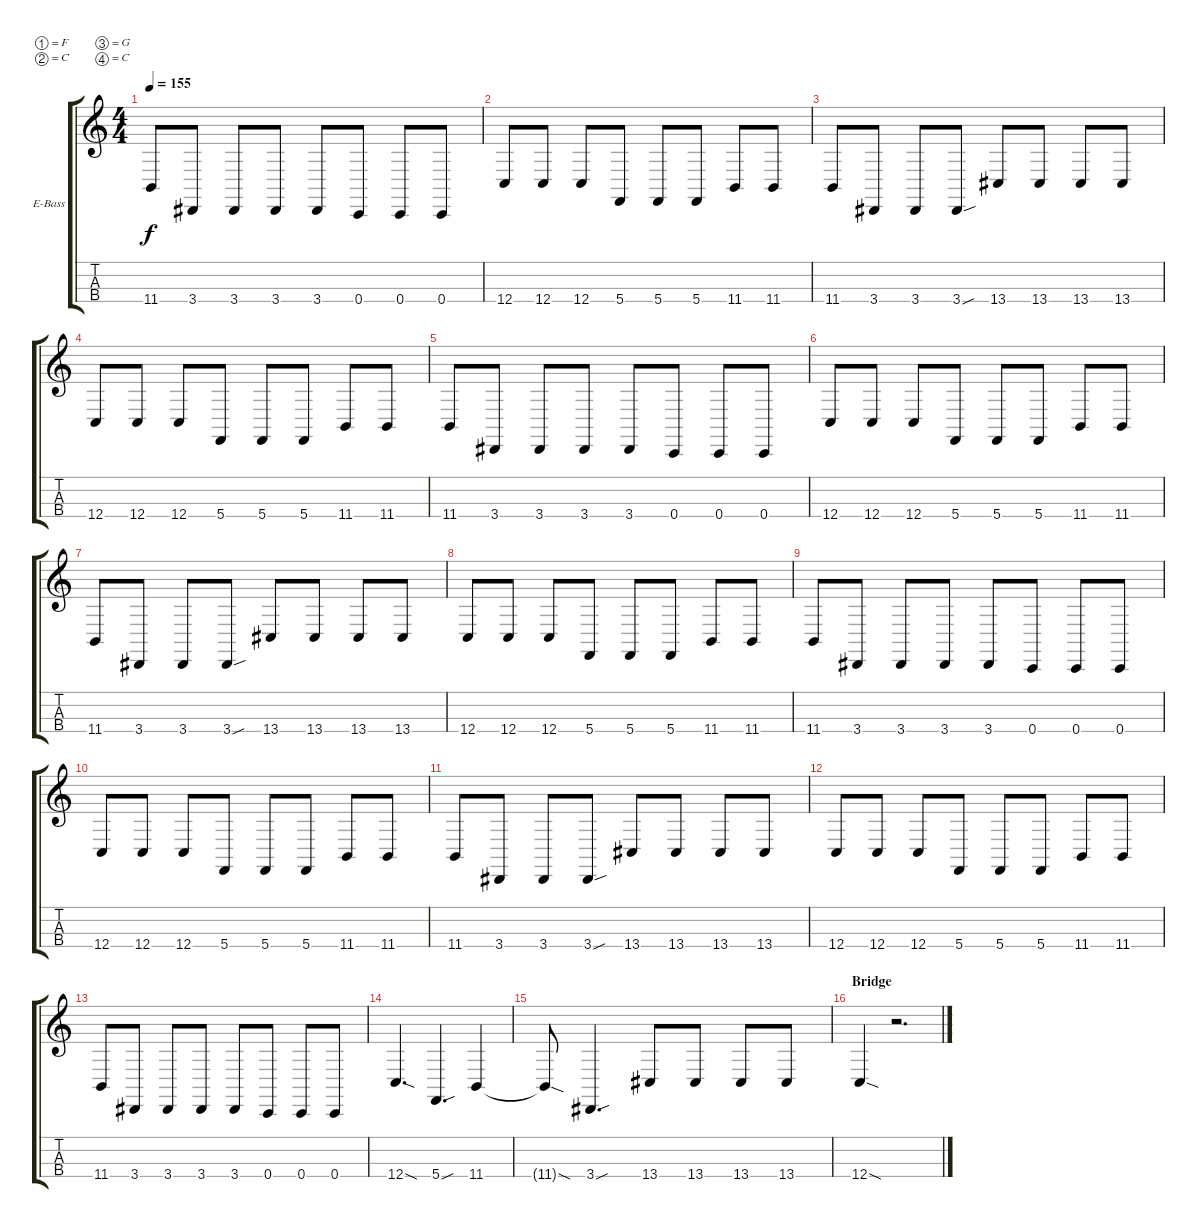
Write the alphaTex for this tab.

\defaultSystemsLayout 4
\bracketExtendMode groupsimilarinstruments
\firstSystemTrackNameOrientation horizontal
\otherSystemsTrackNameOrientation horizontal
\track ("Bass" "E-Bass") {instrument electricbassfinger}
\staff {score tabs}
\tuning (F2 C2 G1 C1)
\ts (4 4)
\tempo 155
\clef g2
\ks c
11.4.8{dy f} 3.4.8 3.4.8 3.4.8 3.4.8 0.4.8 0.4.8 0.4.8 |
12.4.8 12.4.8 12.4.8 5.4.8 5.4.8 5.4.8 11.4.8 11.4.8 |
11.4.8 3.4.8 3.4.8 3.4{sou}.8 13.4.8 13.4.8 13.4.8 13.4.8 |
12.4.8 12.4.8 12.4.8 5.4.8 5.4.8 5.4.8 11.4.8 11.4.8 |
11.4.8 3.4.8 3.4.8 3.4.8 3.4.8 0.4.8 0.4.8 0.4.8 |
12.4.8 12.4.8 12.4.8 5.4.8 5.4.8 5.4.8 11.4.8 11.4.8 |
11.4.8 3.4.8 3.4.8 3.4{sou}.8 13.4.8 13.4.8 13.4.8 13.4.8 |
12.4.8 12.4.8 12.4.8 5.4.8 5.4.8 5.4.8 11.4.8 11.4.8 |
11.4.8 3.4.8 3.4.8 3.4.8 3.4.8 0.4.8 0.4.8 0.4.8 |
12.4.8 12.4.8 12.4.8 5.4.8 5.4.8 5.4.8 11.4.8 11.4.8 |
11.4.8 3.4.8 3.4.8 3.4{sou}.8 13.4.8 13.4.8 13.4.8 13.4.8 |
12.4.8 12.4.8 12.4.8 5.4.8 5.4.8 5.4.8 11.4.8 11.4.8 |
11.4.8 3.4.8 3.4.8 3.4.8 3.4.8 0.4.8 0.4.8 0.4.8 |
12.4{sod}.4{d} 5.4{sou}.4{d} 11.4.4 |
11.4{sod t}.8 3.4{sou}.4{d} 13.4.8 13.4.8 13.4.8 13.4.8 |
\section ("" "Bridge")
12.4{sod}.4 r.2{d}
